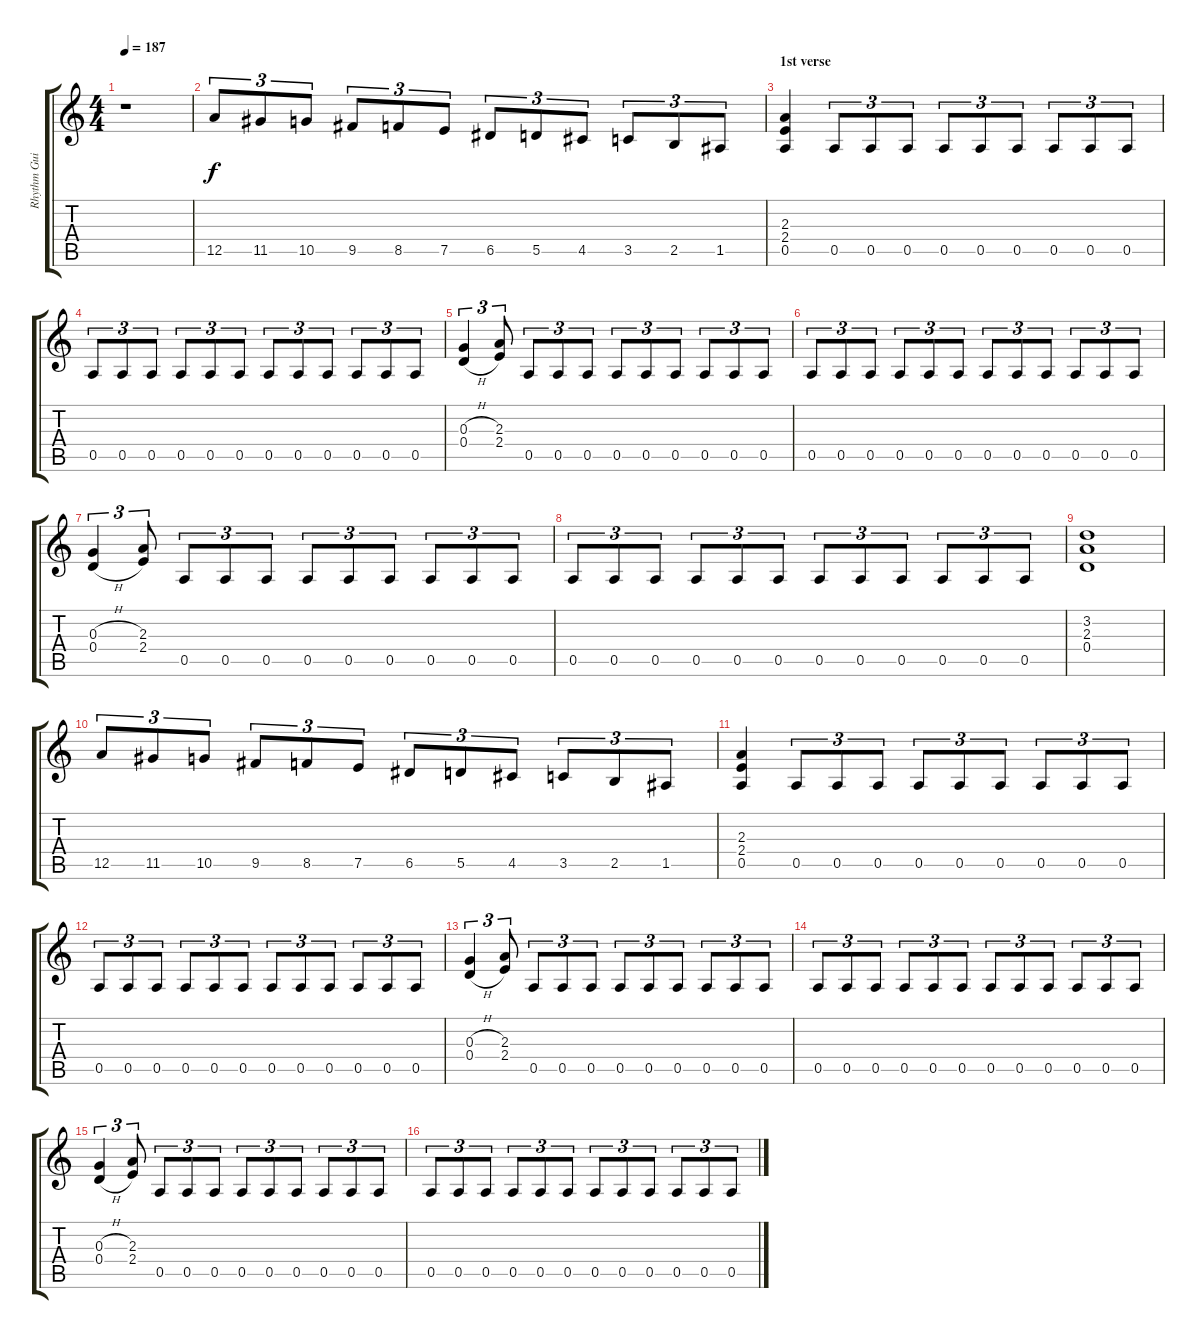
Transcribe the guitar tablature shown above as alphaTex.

\track ("Rhythm Guitar" "Rhythm Gui") {instrument distortionguitar}
\staff {score tabs}
\tuning (E4 B3 G3 D3 A2 E2) {hide}
\ts (4 4)
\tempo 187
\clef g2
\ks c
r.1{dy f instrument distortionguitar} |
12.5.8{tu (3 2)} 11.5.8{tu (3 2)} 10.5.8{tu (3 2)} 9.5.8{tu (3 2)} 8.5.8{tu (3 2)} 7.5.8{tu (3 2)} 6.5.8{tu (3 2)} 5.5.8{tu (3 2)} 4.5.8{tu (3 2)} 3.5.8{tu (3 2)} 2.5.8{tu (3 2)} 1.5.8{tu (3 2)} |
\section ("" "1st verse")
(2.3 2.4 0.5).4 0.5.8{tu (3 2)} 0.5.8{tu (3 2)} 0.5.8{tu (3 2)} 0.5.8{tu (3 2)} 0.5.8{tu (3 2)} 0.5.8{tu (3 2)} 0.5.8{tu (3 2)} 0.5.8{tu (3 2)} 0.5.8{tu (3 2)} |
0.5.8{tu (3 2)} 0.5.8{tu (3 2)} 0.5.8{tu (3 2)} 0.5.8{tu (3 2)} 0.5.8{tu (3 2)} 0.5.8{tu (3 2)} 0.5.8{tu (3 2)} 0.5.8{tu (3 2)} 0.5.8{tu (3 2)} 0.5.8{tu (3 2)} 0.5.8{tu (3 2)} 0.5.8{tu (3 2)} |
(0.3{h} 0.4{h}).4{tu (3 2)} (2.3 2.4).8{tu (3 2)} 0.5.8{tu (3 2)} 0.5.8{tu (3 2)} 0.5.8{tu (3 2)} 0.5.8{tu (3 2)} 0.5.8{tu (3 2)} 0.5.8{tu (3 2)} 0.5.8{tu (3 2)} 0.5.8{tu (3 2)} 0.5.8{tu (3 2)} |
0.5.8{tu (3 2)} 0.5.8{tu (3 2)} 0.5.8{tu (3 2)} 0.5.8{tu (3 2)} 0.5.8{tu (3 2)} 0.5.8{tu (3 2)} 0.5.8{tu (3 2)} 0.5.8{tu (3 2)} 0.5.8{tu (3 2)} 0.5.8{tu (3 2)} 0.5.8{tu (3 2)} 0.5.8{tu (3 2)} |
(0.3{h} 0.4{h}).4{tu (3 2)} (2.3 2.4).8{tu (3 2)} 0.5.8{tu (3 2)} 0.5.8{tu (3 2)} 0.5.8{tu (3 2)} 0.5.8{tu (3 2)} 0.5.8{tu (3 2)} 0.5.8{tu (3 2)} 0.5.8{tu (3 2)} 0.5.8{tu (3 2)} 0.5.8{tu (3 2)} |
0.5.8{tu (3 2)} 0.5.8{tu (3 2)} 0.5.8{tu (3 2)} 0.5.8{tu (3 2)} 0.5.8{tu (3 2)} 0.5.8{tu (3 2)} 0.5.8{tu (3 2)} 0.5.8{tu (3 2)} 0.5.8{tu (3 2)} 0.5.8{tu (3 2)} 0.5.8{tu (3 2)} 0.5.8{tu (3 2)} |
(3.2 2.3 0.4).1 |
12.5.8{tu (3 2)} 11.5.8{tu (3 2)} 10.5.8{tu (3 2)} 9.5.8{tu (3 2)} 8.5.8{tu (3 2)} 7.5.8{tu (3 2)} 6.5.8{tu (3 2)} 5.5.8{tu (3 2)} 4.5.8{tu (3 2)} 3.5.8{tu (3 2)} 2.5.8{tu (3 2)} 1.5.8{tu (3 2)} |
(2.3 2.4 0.5).4 0.5.8{tu (3 2)} 0.5.8{tu (3 2)} 0.5.8{tu (3 2)} 0.5.8{tu (3 2)} 0.5.8{tu (3 2)} 0.5.8{tu (3 2)} 0.5.8{tu (3 2)} 0.5.8{tu (3 2)} 0.5.8{tu (3 2)} |
0.5.8{tu (3 2)} 0.5.8{tu (3 2)} 0.5.8{tu (3 2)} 0.5.8{tu (3 2)} 0.5.8{tu (3 2)} 0.5.8{tu (3 2)} 0.5.8{tu (3 2)} 0.5.8{tu (3 2)} 0.5.8{tu (3 2)} 0.5.8{tu (3 2)} 0.5.8{tu (3 2)} 0.5.8{tu (3 2)} |
(0.3{h} 0.4{h}).4{tu (3 2)} (2.3 2.4).8{tu (3 2)} 0.5.8{tu (3 2)} 0.5.8{tu (3 2)} 0.5.8{tu (3 2)} 0.5.8{tu (3 2)} 0.5.8{tu (3 2)} 0.5.8{tu (3 2)} 0.5.8{tu (3 2)} 0.5.8{tu (3 2)} 0.5.8{tu (3 2)} |
0.5.8{tu (3 2)} 0.5.8{tu (3 2)} 0.5.8{tu (3 2)} 0.5.8{tu (3 2)} 0.5.8{tu (3 2)} 0.5.8{tu (3 2)} 0.5.8{tu (3 2)} 0.5.8{tu (3 2)} 0.5.8{tu (3 2)} 0.5.8{tu (3 2)} 0.5.8{tu (3 2)} 0.5.8{tu (3 2)} |
(0.3{h} 0.4{h}).4{tu (3 2)} (2.3 2.4).8{tu (3 2)} 0.5.8{tu (3 2)} 0.5.8{tu (3 2)} 0.5.8{tu (3 2)} 0.5.8{tu (3 2)} 0.5.8{tu (3 2)} 0.5.8{tu (3 2)} 0.5.8{tu (3 2)} 0.5.8{tu (3 2)} 0.5.8{tu (3 2)} |
0.5.8{tu (3 2)} 0.5.8{tu (3 2)} 0.5.8{tu (3 2)} 0.5.8{tu (3 2)} 0.5.8{tu (3 2)} 0.5.8{tu (3 2)} 0.5.8{tu (3 2)} 0.5.8{tu (3 2)} 0.5.8{tu (3 2)} 0.5.8{tu (3 2)} 0.5.8{tu (3 2)} 0.5.8{tu (3 2)}
